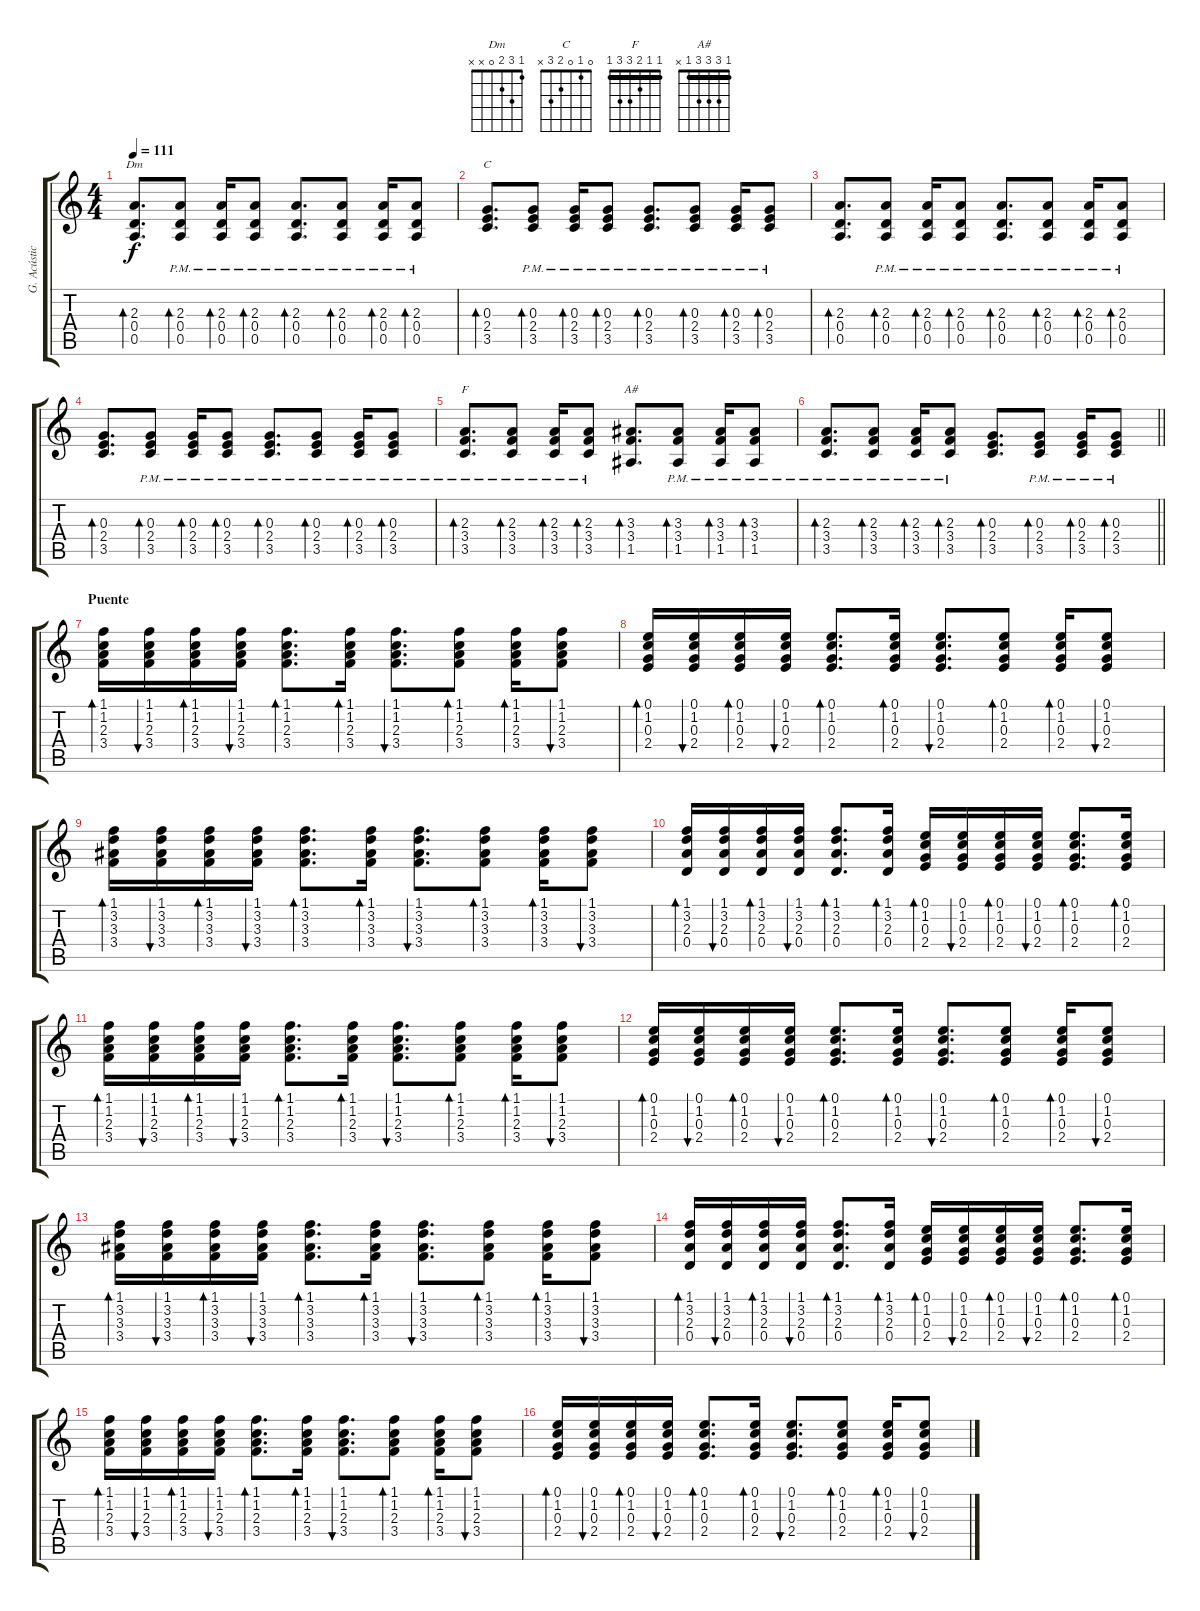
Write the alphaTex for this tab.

\track ("G. Acústica" "G. Acústic") {instrument acousticguitarnylon}
\staff {score tabs}
\tuning (E4 B3 G3 D3 A2 E2) {hide}
\chord ("Dm" 1 3 2 0 x x)
\chord ("C" 0 1 0 2 3 x)
\chord ("F" 1 1 2 3 3 1) {barre 1}
\chord ("A#" 1 3 3 3 1 x) {barre 1}
\ts (4 4)
\tempo 111
\clef g2
\ks c
(2.3 0.4 0.5).8{d bd 60 ch "Dm" dy f} (2.3{pm} 0.4{pm} 0.5).8{bd 60} (2.3{pm} 0.4{pm} 0.5).16{bd 60} (2.3{pm} 0.4{pm} 0.5).8{bd 60} (2.3{pm} 0.4{pm} 0.5).8{d bd 60} (2.3{pm} 0.4{pm} 0.5).8{bd 60} (2.3{pm} 0.4{pm} 0.5).16{bd 60} (2.3{pm} 0.4{pm} 0.5).8{bd 60} |
(0.3 2.4 3.5).8{d bd 60 ch "C"} (0.3{pm} 2.4{pm} 3.5).8{bd 60} (0.3{pm} 2.4{pm} 3.5).16{bd 60} (0.3{pm} 2.4{pm} 3.5).8{bd 60} (0.3{pm} 2.4{pm} 3.5).8{d bd 60} (0.3{pm} 2.4{pm} 3.5).8{bd 60} (0.3{pm} 2.4{pm} 3.5).16{bd 60} (0.3{pm} 2.4{pm} 3.5).8{bd 60} |
(2.3 0.4 0.5).8{d bd 60} (2.3{pm} 0.4{pm} 0.5).8{bd 60} (2.3{pm} 0.4{pm} 0.5).16{bd 60} (2.3{pm} 0.4{pm} 0.5).8{bd 60} (2.3{pm} 0.4{pm} 0.5).8{d bd 60} (2.3{pm} 0.4{pm} 0.5).8{bd 60} (2.3{pm} 0.4{pm} 0.5).16{bd 60} (2.3{pm} 0.4{pm} 0.5).8{bd 60} |
(0.3 2.4 3.5).8{d bd 60} (0.3{pm} 2.4{pm} 3.5).8{bd 60} (0.3{pm} 2.4{pm} 3.5).16{bd 60} (0.3{pm} 2.4{pm} 3.5).8{bd 60} (0.3{pm} 2.4{pm} 3.5).8{d bd 60} (0.3{pm} 2.4{pm} 3.5).8{bd 60} (0.3{pm} 2.4{pm} 3.5).16{bd 60} (0.3{pm} 2.4{pm} 3.5).8{bd 60} |
(2.3{pm} 3.4{pm} 3.5{pm}).8{d bd 60 ch "F"} (2.3{pm} 3.4{pm} 3.5{pm}).8{bd 60} (2.3{pm} 3.4{pm} 3.5{pm}).16{bd 60} (2.3{pm} 3.4{pm} 3.5{pm}).8{bd 60} (3.3 3.4 1.5).8{d bd 60 ch "A#"} (3.3{pm} 3.4{pm} 1.5{pm}).8{bd 60} (3.3{pm} 3.4{pm} 1.5{pm}).16{bd 60} (3.3{pm} 3.4{pm} 1.5{pm}).8{bd 60} |
\barLineRight lightlight
(2.3{pm} 3.4{pm} 3.5{pm}).8{d bd 60} (2.3{pm} 3.4{pm} 3.5{pm}).8{bd 60} (2.3{pm} 3.4{pm} 3.5{pm}).16{bd 60} (2.3{pm} 3.4{pm} 3.5{pm}).8{bd 60} (0.3 2.4 3.5).8{d bd 60} (0.3{pm} 2.4{pm} 3.5).8{bd 60} (0.3{pm} 2.4{pm} 3.5).16{bd 60} (0.3{pm} 2.4{pm} 3.5).8{bd 60} |
\section ("" "Puente")
(1.1 1.2 2.3 3.4).16{bd 60} (1.1 1.2 2.3 3.4).16{bu 60} (1.1 1.2 2.3 3.4).16{bd 60} (1.1 1.2 2.3 3.4).16{bu 60} (1.1 1.2 2.3 3.4).8{d bd 60} (1.1 1.2 2.3 3.4).16{bd 60} (1.1 1.2 2.3 3.4).8{d bu 60} (1.1 1.2 2.3 3.4).8{bd 60} (1.1 1.2 2.3 3.4).16{bd 60} (1.1 1.2 2.3 3.4).8{bu 60} |
(0.1 1.2 0.3 2.4).16{bd 60} (0.1 1.2 0.3 2.4).16{bu 60} (0.1 1.2 0.3 2.4).16{bd 60} (0.1 1.2 0.3 2.4).16{bu 60} (0.1 1.2 0.3 2.4).8{d bd 60} (0.1 1.2 0.3 2.4).16{bd 60} (0.1 1.2 0.3 2.4).8{d bu 60} (0.1 1.2 0.3 2.4).8{bd 60} (0.1 1.2 0.3 2.4).16{bd 60} (0.1 1.2 0.3 2.4).8{bu 60} |
(1.1 3.2 3.3 3.4).16{bd 60} (1.1 3.2 3.3 3.4).16{bu 60} (1.1 3.2 3.3 3.4).16{bd 60} (1.1 3.2 3.3 3.4).16{bu 60} (1.1 3.2 3.3 3.4).8{d bd 60} (1.1 3.2 3.3 3.4).16{bd 60} (1.1 3.2 3.3 3.4).8{d bu 60} (1.1 3.2 3.3 3.4).8{bd 60} (1.1 3.2 3.3 3.4).16{bd 60} (1.1 3.2 3.3 3.4).8{bu 60} |
(1.1 3.2 2.3 0.4).16{bd 60} (1.1 3.2 2.3 0.4).16{bu 60} (1.1 3.2 2.3 0.4).16{bd 60} (1.1 3.2 2.3 0.4).16{bu 60} (1.1 3.2 2.3 0.4).8{d bd 60} (1.1 3.2 2.3 0.4).16{bd 60} (0.1 1.2 0.3 2.4).16{bd 60} (0.1 1.2 0.3 2.4).16{bu 60} (0.1 1.2 0.3 2.4).16{bd 60} (0.1 1.2 0.3 2.4).16{bu 60} (0.1 1.2 0.3 2.4).8{d bd 60} (0.1 1.2 0.3 2.4).16{bd 60} |
(1.1 1.2 2.3 3.4).16{bd 60} (1.1 1.2 2.3 3.4).16{bu 60} (1.1 1.2 2.3 3.4).16{bd 60} (1.1 1.2 2.3 3.4).16{bu 60} (1.1 1.2 2.3 3.4).8{d bd 60} (1.1 1.2 2.3 3.4).16{bd 60} (1.1 1.2 2.3 3.4).8{d bu 60} (1.1 1.2 2.3 3.4).8{bd 60} (1.1 1.2 2.3 3.4).16{bd 60} (1.1 1.2 2.3 3.4).8{bu 60} |
(0.1 1.2 0.3 2.4).16{bd 60} (0.1 1.2 0.3 2.4).16{bu 60} (0.1 1.2 0.3 2.4).16{bd 60} (0.1 1.2 0.3 2.4).16{bu 60} (0.1 1.2 0.3 2.4).8{d bd 60} (0.1 1.2 0.3 2.4).16{bd 60} (0.1 1.2 0.3 2.4).8{d bu 60} (0.1 1.2 0.3 2.4).8{bd 60} (0.1 1.2 0.3 2.4).16{bd 60} (0.1 1.2 0.3 2.4).8{bu 60} |
(1.1 3.2 3.3 3.4).16{bd 60} (1.1 3.2 3.3 3.4).16{bu 60} (1.1 3.2 3.3 3.4).16{bd 60} (1.1 3.2 3.3 3.4).16{bu 60} (1.1 3.2 3.3 3.4).8{d bd 60} (1.1 3.2 3.3 3.4).16{bd 60} (1.1 3.2 3.3 3.4).8{d bu 60} (1.1 3.2 3.3 3.4).8{bd 60} (1.1 3.2 3.3 3.4).16{bd 60} (1.1 3.2 3.3 3.4).8{bu 60} |
(1.1 3.2 2.3 0.4).16{bd 60} (1.1 3.2 2.3 0.4).16{bu 60} (1.1 3.2 2.3 0.4).16{bd 60} (1.1 3.2 2.3 0.4).16{bu 60} (1.1 3.2 2.3 0.4).8{d bd 60} (1.1 3.2 2.3 0.4).16{bd 60} (0.1 1.2 0.3 2.4).16{bd 60} (0.1 1.2 0.3 2.4).16{bu 60} (0.1 1.2 0.3 2.4).16{bd 60} (0.1 1.2 0.3 2.4).16{bu 60} (0.1 1.2 0.3 2.4).8{d bd 60} (0.1 1.2 0.3 2.4).16{bd 60} |
(1.1 1.2 2.3 3.4).16{bd 60} (1.1 1.2 2.3 3.4).16{bu 60} (1.1 1.2 2.3 3.4).16{bd 60} (1.1 1.2 2.3 3.4).16{bu 60} (1.1 1.2 2.3 3.4).8{d bd 60} (1.1 1.2 2.3 3.4).16{bd 60} (1.1 1.2 2.3 3.4).8{d bu 60} (1.1 1.2 2.3 3.4).8{bd 60} (1.1 1.2 2.3 3.4).16{bd 60} (1.1 1.2 2.3 3.4).8{bu 60} |
(0.1 1.2 0.3 2.4).16{bd 60} (0.1 1.2 0.3 2.4).16{bu 60} (0.1 1.2 0.3 2.4).16{bd 60} (0.1 1.2 0.3 2.4).16{bu 60} (0.1 1.2 0.3 2.4).8{d bd 60} (0.1 1.2 0.3 2.4).16{bd 60} (0.1 1.2 0.3 2.4).8{d bu 60} (0.1 1.2 0.3 2.4).8{bd 60} (0.1 1.2 0.3 2.4).16{bd 60} (0.1 1.2 0.3 2.4).8{bu 60}
